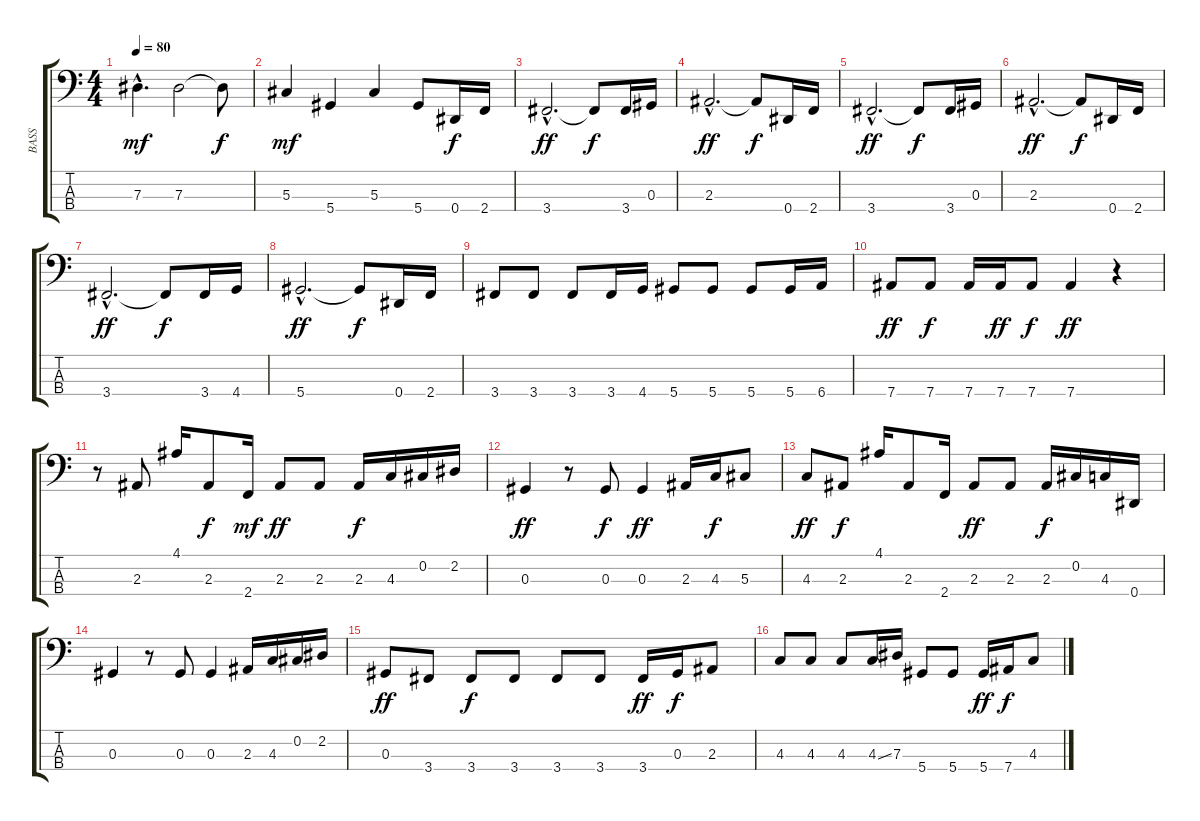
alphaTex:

\track ("BASS" "BASS") {instrument electricbasspick}
\staff {score tabs}
\tuning (Gb2 Db2 Ab1 Eb1) {hide}
\ts (4 4)
\tempo 80
\clef f4
\ks c
7.3{hac}.4{d dy mf} 7.3.2 7.3{t}.8{dy f} |
5.3.4{dy mf} 5.4.4 5.3.4 5.4.8 0.4.16{dy f} 2.4.16 |
3.4{hac}.2{d dy ff} 3.4{t}.8{dy f} 3.4.16 0.3.16 |
2.3{hac}.2{d dy ff} 2.3{t}.8{dy f} 0.4.16 2.4.16 |
3.4{hac}.2{d dy ff} 3.4{t}.8{dy f} 3.4.16 0.3.16 |
2.3{hac}.2{d dy ff} 2.3{t}.8{dy f} 0.4.16 2.4.16 |
3.4{hac}.2{d dy ff} 3.4{t}.8{dy f} 3.4.16 4.4.16 |
5.4{hac}.2{d dy ff} 5.4{t}.8{dy f} 0.4.16 2.4.16 |
3.4.8 3.4.8 3.4.8 3.4.16 4.4.16 5.4.8 5.4.8 5.4.8 5.4.16 6.4.16 |
7.4.8{dy ff} 7.4.8{dy f} 7.4.16 7.4.16{dy ff} 7.4.8{dy f} 7.4.4{dy ff} r.4 |
r.8 2.3.8 4.1.16 2.3.8{dy f} 2.4.16{dy mf} 2.3.8{dy ff} 2.3.8 2.3.16{dy f} 4.3.16 0.2.16 2.2.16 |
0.3.4{dy ff} r.8 0.3.8{dy f} 0.3.4{dy ff} 2.3.16 4.3.16{dy f} 5.3.8 |
4.3.8{dy ff} 2.3.8{dy f} 4.1.16 2.3.8 2.4.16 2.3.8{dy ff} 2.3.8 2.3.16{dy f} 0.2.16 4.3.16 0.4.16 |
0.3.4 r.8 0.3.8 0.3.4 2.3.16 4.3.16 0.2.16 2.2.16 |
0.3.8{dy ff} 3.4.8 3.4.8{dy f} 3.4.8 3.4.8 3.4.8 3.4.16{dy ff} 0.3.16{dy f} 2.3.8 |
4.3.8 4.3.8 4.3.8 4.3{ss}.16 7.3.16 5.4.8 5.4.8 5.4.16{dy ff} 7.4.16{dy f} 4.3.8
